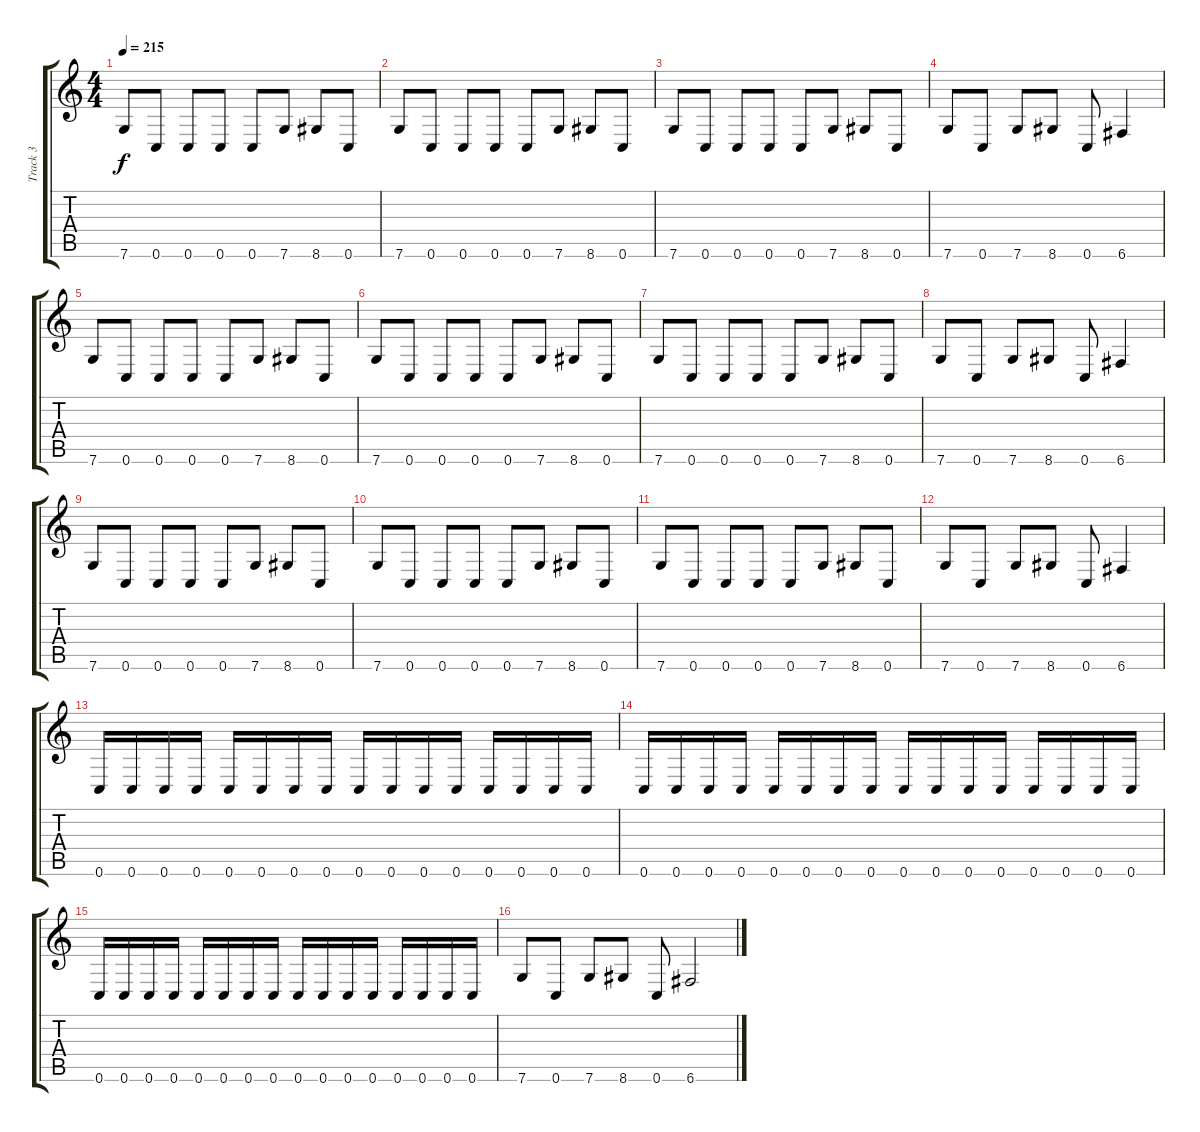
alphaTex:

\track ("Track 3" "Track 3") {instrument distortionguitar}
\staff {score tabs}
\tuning (D4 A3 F3 C3 G2 C2) {hide}
\ts (4 4)
\tempo 215
\clef g2
\ks c
7.6.8{dy f} 0.6.8 0.6.8 0.6.8 0.6.8 7.6.8 8.6.8 0.6.8 |
7.6.8 0.6.8 0.6.8 0.6.8 0.6.8 7.6.8 8.6.8 0.6.8 |
7.6.8 0.6.8 0.6.8 0.6.8 0.6.8 7.6.8 8.6.8 0.6.8 |
7.6.8 0.6.8 7.6.8 8.6.8 0.6.8 6.6.4 |
7.6.8 0.6.8 0.6.8 0.6.8 0.6.8 7.6.8 8.6.8 0.6.8 |
7.6.8 0.6.8 0.6.8 0.6.8 0.6.8 7.6.8 8.6.8 0.6.8 |
7.6.8 0.6.8 0.6.8 0.6.8 0.6.8 7.6.8 8.6.8 0.6.8 |
7.6.8 0.6.8 7.6.8 8.6.8 0.6.8 6.6.4 |
7.6.8 0.6.8 0.6.8 0.6.8 0.6.8 7.6.8 8.6.8 0.6.8 |
7.6.8 0.6.8 0.6.8 0.6.8 0.6.8 7.6.8 8.6.8 0.6.8 |
7.6.8 0.6.8 0.6.8 0.6.8 0.6.8 7.6.8 8.6.8 0.6.8 |
7.6.8 0.6.8 7.6.8 8.6.8 0.6.8 6.6.4 |
0.6.16 0.6.16 0.6.16 0.6.16 0.6.16 0.6.16 0.6.16 0.6.16 0.6.16 0.6.16 0.6.16 0.6.16 0.6.16 0.6.16 0.6.16 0.6.16 |
0.6.16 0.6.16 0.6.16 0.6.16 0.6.16 0.6.16 0.6.16 0.6.16 0.6.16 0.6.16 0.6.16 0.6.16 0.6.16 0.6.16 0.6.16 0.6.16 |
0.6.16 0.6.16 0.6.16 0.6.16 0.6.16 0.6.16 0.6.16 0.6.16 0.6.16 0.6.16 0.6.16 0.6.16 0.6.16 0.6.16 0.6.16 0.6.16 |
7.6.8 0.6.8 7.6.8 8.6.8 0.6.8 6.6.2
